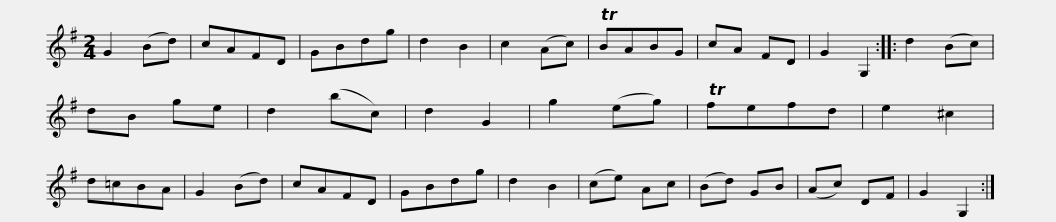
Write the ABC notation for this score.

X:1
L:1/8
M:2/4
I:linebreak $
K:G
V:1 treble
V:1
 G2 (Bd) | cAFD | GBdg | d2 B2 | c2 (Ac) | %5
 TBABG | cA FD | G2 G,2 :: d2 (Bc) | dB ge | %10
 d2 (bc) | d2 G2 |$ g2 (eg) | Tfefd | e2 ^c2 | %15
 d=cBA | G2 (Bd) | cAFD | GBdg | d2 B2 | %20
 (ce) Ac | (Bd) GB | (Ac) DF | G2 G,2 :| %24
